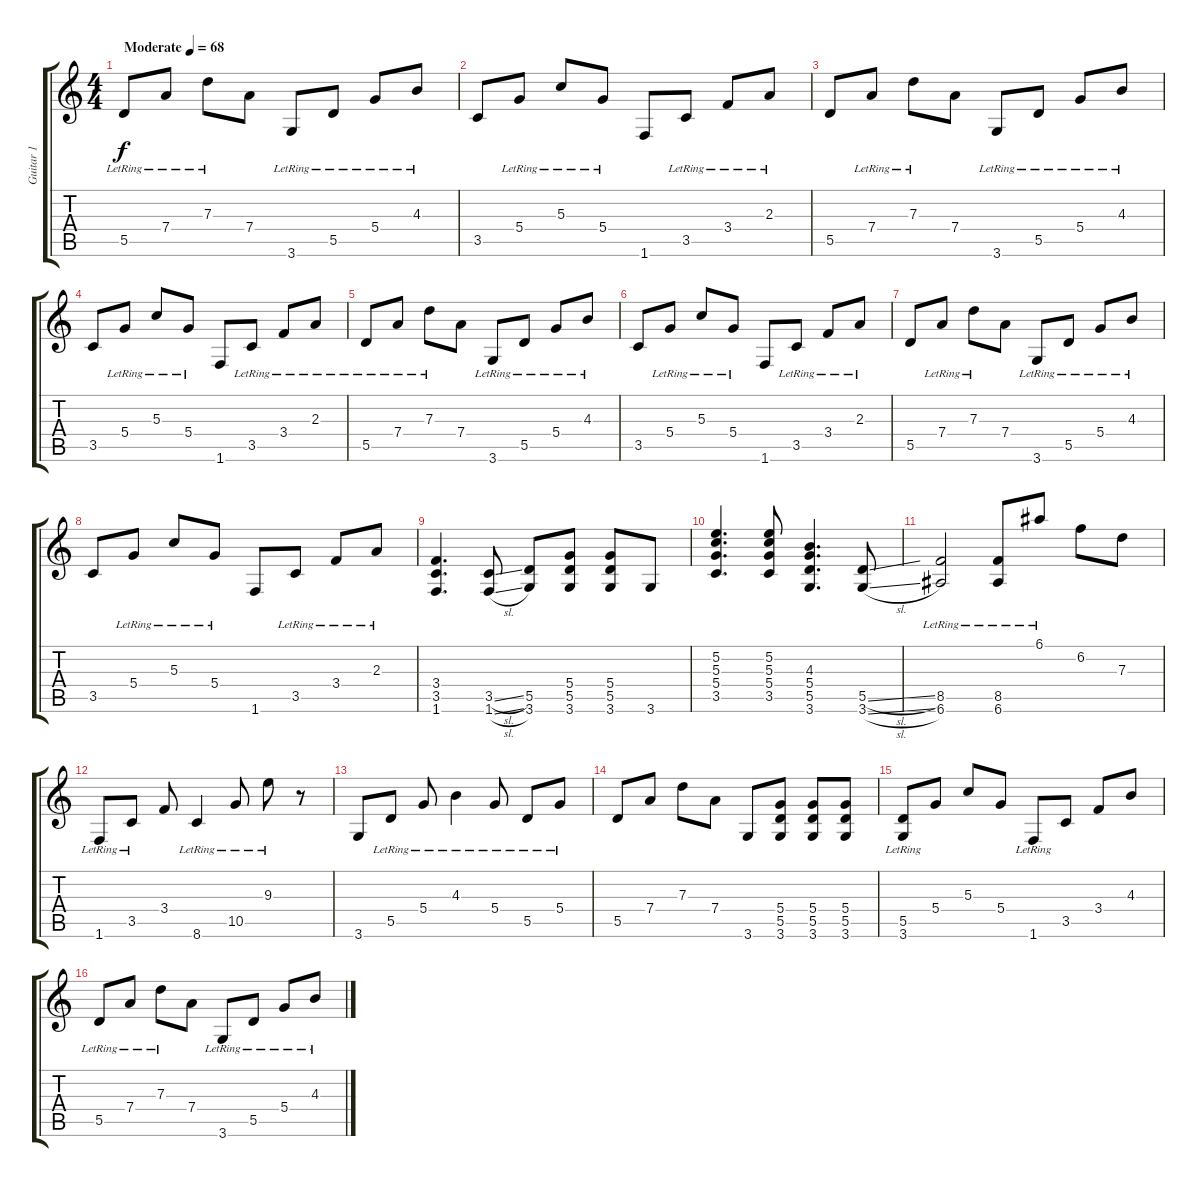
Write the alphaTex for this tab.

\track ("Guitar 1" "Guitar 1") {instrument electricguitarclean}
\staff {score tabs}
\tuning (E4 B3 G3 D3 A2 E2) {hide}
\ts (4 4)
\tempo (68 "Moderate")
\clef g2
\ks c
5.5{lr}.8{dy f instrument electricguitarclean} 7.4{lr}.8 7.3{lr}.8 7.4.8 3.6{lr}.8 5.5{lr}.8 5.4{lr}.8 4.3{lr}.8 |
3.5.8 5.4{lr}.8 5.3{lr}.8 5.4{lr}.8 1.6.8 3.5{lr}.8 3.4{lr}.8 2.3{lr}.8 |
5.5.8 7.4{lr}.8 7.3{lr}.8 7.4.8 3.6{lr}.8 5.5{lr}.8 5.4{lr}.8 4.3{lr}.8 |
3.5.8 5.4{lr}.8 5.3{lr}.8 5.4{lr}.8 1.6.8 3.5{lr}.8 3.4{lr}.8 2.3{lr}.8 |
5.5{lr}.8 7.4{lr}.8 7.3{lr}.8 7.4.8 3.6{lr}.8 5.5{lr}.8 5.4{lr}.8 4.3{lr}.8 |
3.5.8 5.4{lr}.8 5.3{lr}.8 5.4{lr}.8 1.6.8 3.5{lr}.8 3.4{lr}.8 2.3{lr}.8 |
5.5.8 7.4{lr}.8 7.3{lr}.8 7.4.8 3.6{lr}.8 5.5{lr}.8 5.4{lr}.8 4.3{lr}.8 |
3.5.8 5.4{lr}.8 5.3{lr}.8 5.4{lr}.8 1.6.8 3.5{lr}.8 3.4{lr}.8 2.3{lr}.8 |
(3.4 3.5 1.6).4{d} (3.5{sl} 1.6{sl}).8 (5.5 3.6).8 (5.4 5.5 3.6).8 (5.4 5.5 3.6).8 3.6.8 |
(5.2 5.3 5.4 3.5).4{d} (5.2 5.3 5.4 3.5).8 (4.3 5.4 5.5 3.6).4{d} (5.5{sl} 3.6{sl}).8 |
(8.5{lr} 6.6).2 (8.5{lr} 6.6).8 6.1{lr}.8 6.2.8 7.3.8 |
1.6{lr}.8 3.5{lr}.8 3.4.8 8.6{lr}.4 10.5{lr}.8 9.3{lr}.8 r.8 |
3.6.8 5.5{lr}.8 5.4{lr}.8 4.3{lr}.4 5.4{lr}.8 5.5{lr}.8 5.4{lr}.8 |
5.5.8 7.4.8 7.3.8 7.4.8 3.6.8 (5.4 5.5 3.6).8 (5.4 5.5 3.6).8 (5.4 5.5 3.6).8 |
(5.5 3.6{lr}).8 5.4.8 5.3.8 5.4.8 1.6{lr}.8 3.5.8 3.4.8 4.3.8 |
5.5{lr}.8 7.4{lr}.8 7.3{lr}.8 7.4.8 3.6{lr}.8 5.5{lr}.8 5.4{lr}.8 4.3{lr}.8
